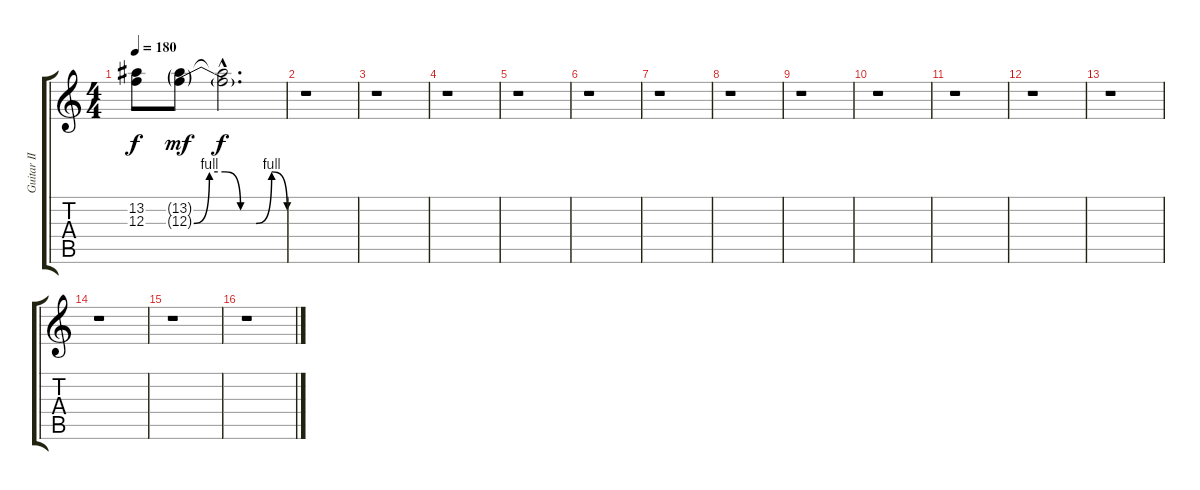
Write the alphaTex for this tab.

\track ("Guitar II" "Guitar II") {instrument overdrivenguitar}
\staff {score tabs}
\tuning (D4 A3 F3 C3 G2 C2) {hide}
\ts (4 4)
\tempo 180
\clef g2
\ks c
(13.2{t} 12.3{t}).8{dy f} (13.2{g} 12.3{be (custom 0 0 10 4 20 4 30 0 40 0 50 4 60 0) g}).8{dy mf} (13.2{hac t} 12.3{hac t}).2{d dy f} |
r.1 |
r.1 |
r.1 |
r.1 |
r.1 |
r.1 |
r.1 |
r.1 |
r.1 |
r.1 |
r.1 |
r.1 |
r.1 |
r.1 |
r.1
